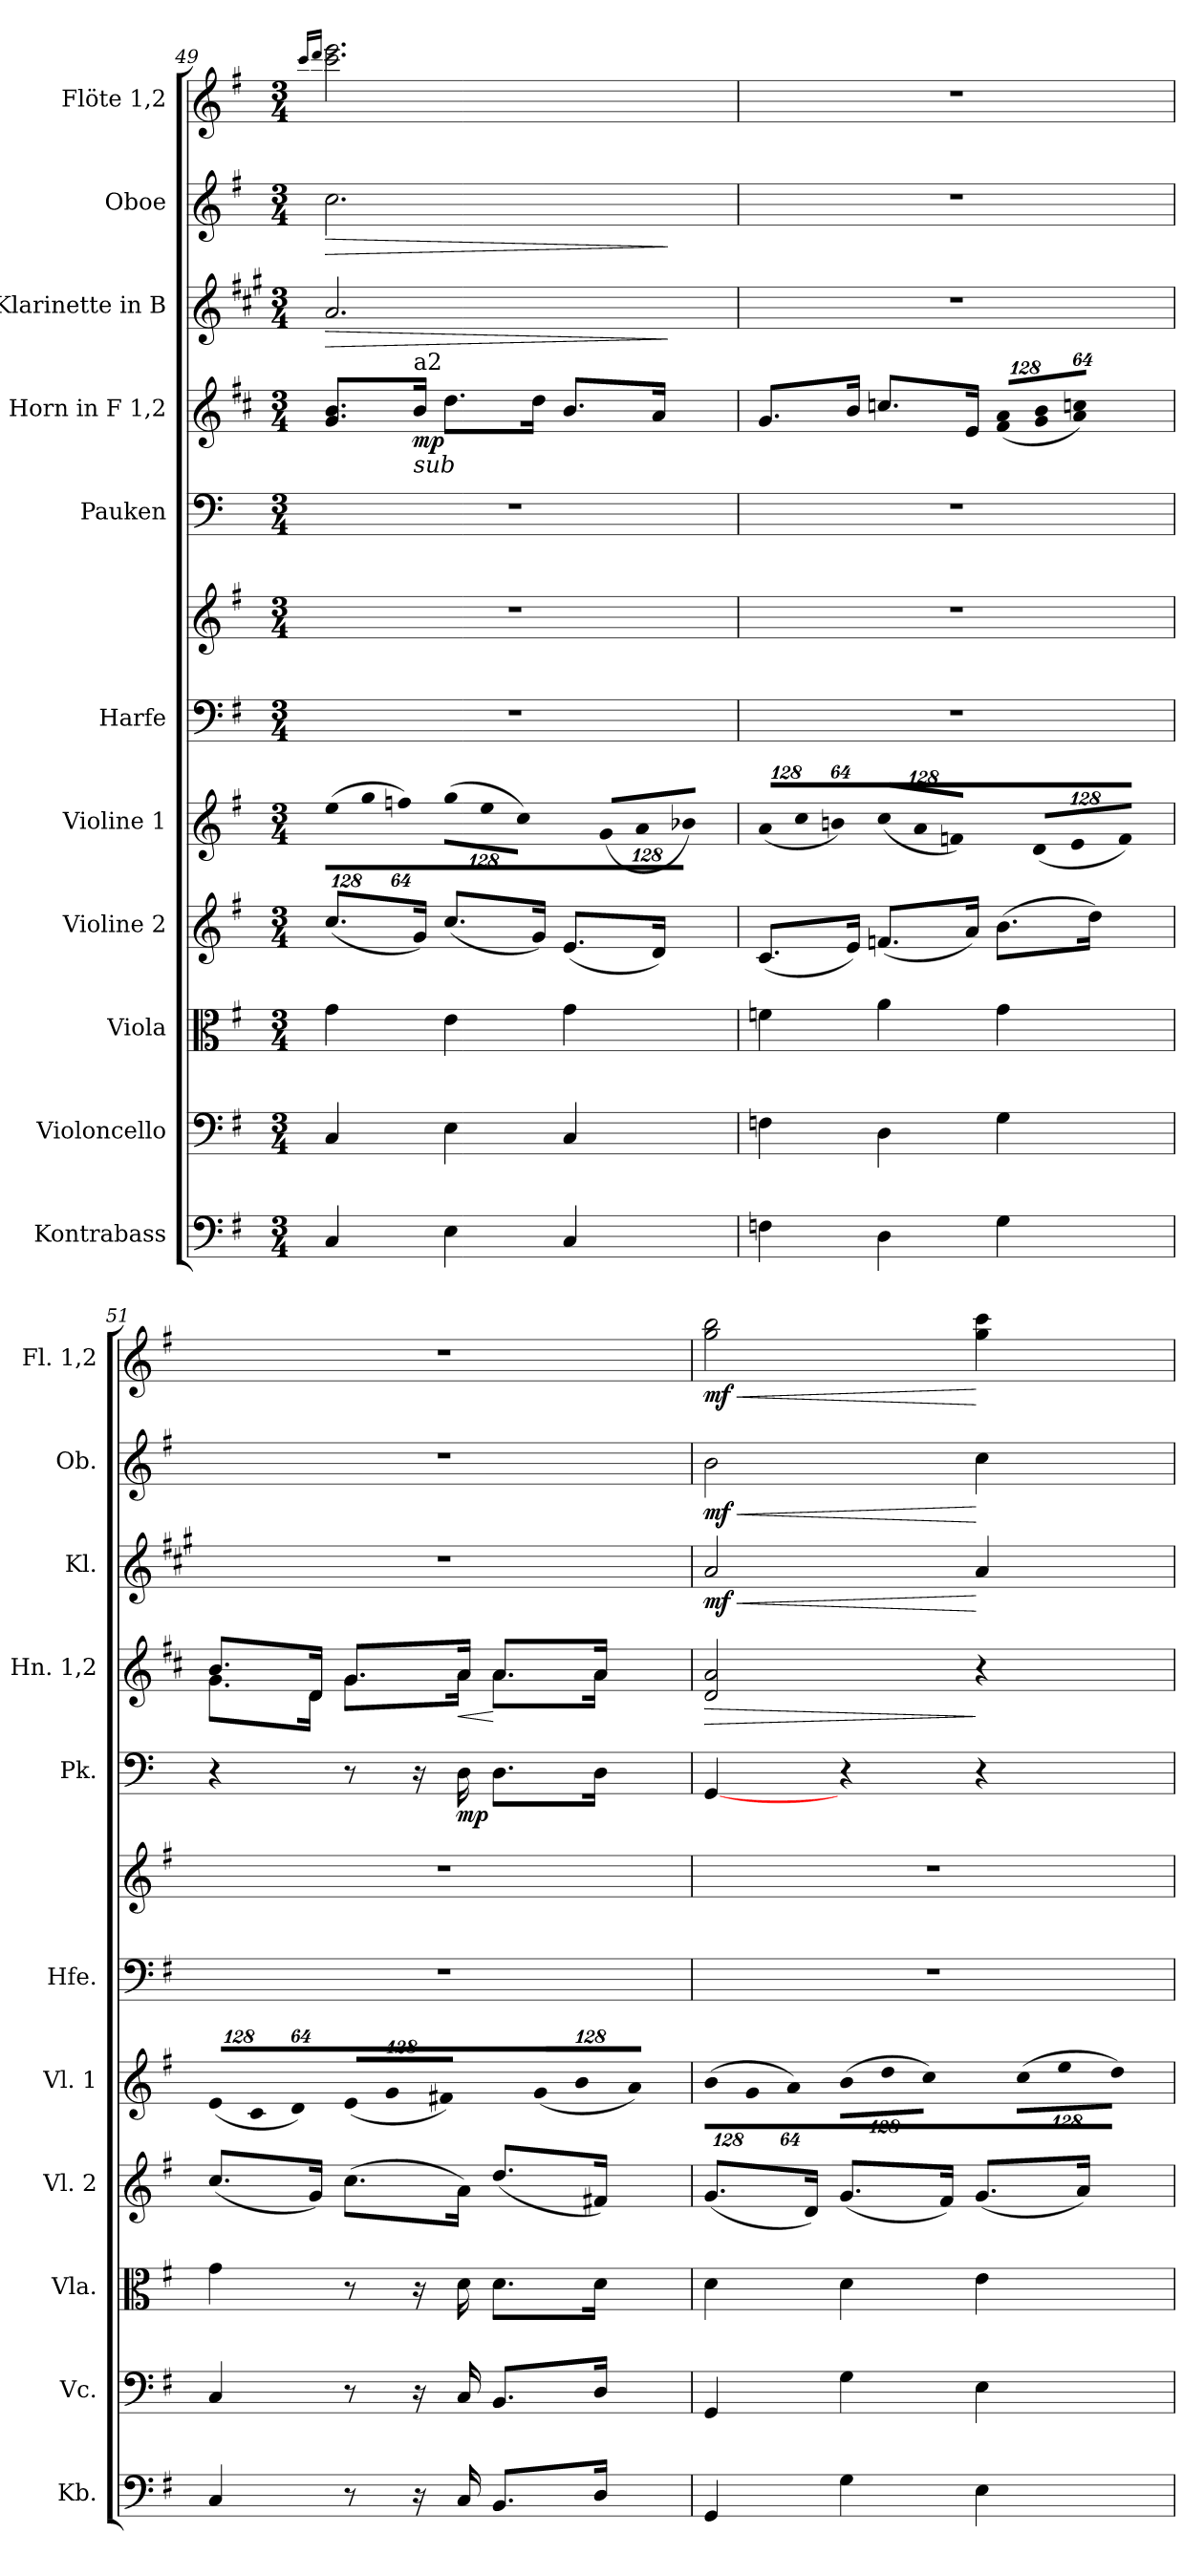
**kern	**kern	**kern	**kern	**kern	**kern	**kern	**kern	**dynam	**kern	**dynam	**kern	**dynam	**kern	**dynam	**kern	**dynam
*part11	*part10	*part9	*part8	*part7	*part6	*part6	*part5	*part5	*part4	*part4	*part3	*part3	*part2	*part2	*part1	*part1
*staff12	*staff11	*staff10	*staff9	*staff8	*staff7	*staff6	*staff5	*staff5	*staff4	*staff4	*staff3	*staff3	*staff2	*staff2	*staff1	*staff1
*I"Kontrabass	*I"Violoncello	*I"Viola	*I"Violine 2	*I"Violine 1	*I"Harfe	*	*I"Pauken	*	*I"Horn in F 1,2	*	*I"Klarinette in B	*	*I"Oboe	*	*I"Flöte 1,2	*
*I'Kb.	*I'Vc.	*I'Vla.	*I'Vl. 2	*I'Vl. 1	*I'Hfe.	*	*I'Pk.	*	*I'Hn. 1,2	*	*I'Kl.	*	*I'Ob.	*	*I'Fl. 1,2	*
*clefF4	*clefF4	*clefC3	*clefG2	*clefG2	*clefF4	*clefG2	*clefF4	*	*clefG2	*	*clefG2	*	*clefG2	*	*clefG2	*
*ITrd7c12	*	*	*	*	*	*	*	*	*ITrd4c7	*	*ITrd1c2	*	*	*	*	*
*k[f#]	*k[f#]	*k[f#]	*k[f#]	*k[f#]	*k[f#]	*k[f#]	*k[]	*	*k[f#]	*	*k[f#]	*	*k[f#]	*	*k[f#]	*
*G:	*G:	*G:	*G:	*G:	*G:	*G:	*C:	*	*G:	*	*G:	*	*G:	*	*G:	*
*M3/4	*M3/4	*M3/4	*M3/4	*M3/4	*M3/4	*M3/4	*M3/4	*	*M3/4	*	*M3/4	*	*M3/4	*	*M3/4	*
=49	=49	=49	=49	=49	=49	=49	=49	=49	=49	=49	=49	=49	=49	=49	=49	=49
.	.	.	.	.	.	.	.	.	.	.	.	.	.	.	16qccci/LL	.
.	.	.	.	.	.	.	.	.	.	.	.	.	.	.	16qdddi/JJ	.
*	*	*	*	*Xbrackettup	*	*	*	*	*	*	*	*	*	*	*	*
!	!	!	!	!LO:N:vis=8	!LO:N:vis=1	!LO:N:vis=1	!LO:N:vis=1	!	!	!	!	!LO:HP:b	!	!LO:HP:b	!	!
4CCi/	4Ci/	4gi\	(8.cci/L	(1024%85eei\L	2.r	2.r	2.r	.	8.ci/ 8.eiL	.	2.gi/	>	2.cci\	>	2.ccci\ 2.eeei	.
!	!	!	!	!LO:N:vis=8	!	!	!	!	!	!	!	!	!	!	!	!
.	.	.	.	1024%85ggi\	.	.	.	.	.	.	.	.	.	.	.	.
!	!	!	!	!LO:N:vis=8	!	!	!	!	!	!	!	!	!	!	!	!
.	.	.	.	512%43ffni\J)	.	.	.	.	.	.	.	.	.	.	.	.
!	!	!	!	!	!	!	!	!	!LO:TX:b:i:t=sub	!	!	!	!	!	!	!
!	!	!	!	!	!	!	!	!	!LO:TX:a:t=a2	!	!	!	!	!	!	!
.	.	.	16gi/Jk)	.	.	.	.	.	16ei/Jk	mp	.	.	.	.	.	.
!	!	!	!	!LO:N:vis=8	!	!	!	!	!	!	!	!	!	!	!	!
4EEi\	4Ei\	4ei\	(8.cci/L	(1024%85ggi\L	.	.	.	.	8.gi\L	.	.	.	.	.	.	.
!	!	!	!	!LO:N:vis=8	!	!	!	!	!	!	!	!	!	!	!	!
.	.	.	.	1024%85eei\	.	.	.	.	.	.	.	.	.	.	.	.
!	!	!	!	!LO:N:vis=8	!	!	!	!	!	!	!	!	!	!	!	!
.	.	.	.	512%43cci\J)	.	.	.	.	.	.	.	.	.	.	.	.
.	.	.	16gi/Jk)	.	.	.	.	.	16gi\Jk	.	.	.	.	.	.	.
!	!	!	!	!LO:N:vis=8	!	!	!	!	!	!	!	!	!	!	!	!
4CCi/	4Ci/	4gi\	(8.ei/L	(1024%85gi/L	.	.	.	.	8.ei/L	.	.	.	.	.	.	.
!	!	!	!	!LO:N:vis=8	!	!	!	!	!	!	!	!	!	!	!	!
.	.	.	.	1024%85ai/	.	.	.	.	.	.	.	.	.	.	.	.
!	!	!	!	!LO:N:vis=8	!	!	!	!	!	!	!	!	!	!	!	!
.	.	.	.	512%43b-Xi/J)	.	.	.	.	.	.	.	.	.	.	.	.
.	.	.	16di/Jk)	.	.	.	.	.	16di/Jk	.	.	.	.	.	.	.
.	.	.	.	.	.	.	.	.	.	.	.	]	.	]	.	.
=50	=50	=50	=50	=50	=50	=50	=50	=50	=50	=50	=50	=50	=50	=50	=50	=50
!	!	!	!	!LO:N:vis=8	!LO:N:vis=1	!LO:N:vis=1	!LO:N:vis=1	!	!	!	!LO:N:vis=1	!	!LO:N:vis=1	!	!LO:N:vis=1	!
4FFni\	4Fni\	4fni\	(8.ci/L	(1024%85ai\L	2.r	2.r	2.r	.	8.ci/L	.	2.r	.	2.r	.	2.r	.
!	!	!	!	!LO:N:vis=8	!	!	!	!	!	!	!	!	!	!	!	!
.	.	.	.	1024%85cci\	.	.	.	.	.	.	.	.	.	.	.	.
!	!	!	!	!LO:N:vis=8	!	!	!	!	!	!	!	!	!	!	!	!
.	.	.	.	512%43bni\J)	.	.	.	.	.	.	.	.	.	.	.	.
.	.	.	16ei/Jk)	.	.	.	.	.	16ei/Jk	.	.	.	.	.	.	.
!	!	!	!	!LO:N:vis=8	!	!	!	!	!	!	!	!	!	!	!	!
4DDi\	4Di\	4ai\	(8.fni/L	(1024%85cci/L	.	.	.	.	8.fni/L	.	.	.	.	.	.	.
!	!	!	!	!LO:N:vis=8	!	!	!	!	!	!	!	!	!	!	!	!
.	.	.	.	1024%85ai/	.	.	.	.	.	.	.	.	.	.	.	.
!	!	!	!	!LO:N:vis=8	!	!	!	!	!	!	!	!	!	!	!	!
.	.	.	.	512%43fni/J)	.	.	.	.	.	.	.	.	.	.	.	.
.	.	.	16ai/Jk)	.	.	.	.	.	16Ai/Jk	.	.	.	.	.	.	.
!	!	!	!	!LO:N:vis=8	!	!	!	!	!	!	!	!	!	!	!	!
*	*	*	*	*	*	*	*	*	*Xbrackettup	*	*	*	*	*	*	*
!	!	!	!	!	!	!	!	!	!LO:N:vis=8	!	!	!	!	!	!	!
4GGi\	4Gi\	4gi\	(8.bi\L	(1024%85di/L	.	.	.	.	(1024%85Bi/ 1024%85diL	.	.	.	.	.	.	.
!	!	!	!	!LO:N:vis=8	!	!	!	!	!LO:N:vis=8	!	!	!	!	!	!	!
.	.	.	.	1024%85ei/	.	.	.	.	1024%85ci/ 1024%85ei	.	.	.	.	.	.	.
!	!	!	!	!LO:N:vis=8	!	!	!	!	!LO:N:vis=8	!	!	!	!	!	!	!
.	.	.	.	512%43fi/J)	.	.	.	.	512%43di/ 512%43fniJ)	.	.	.	.	.	.	.
.	.	.	16ddi\Jk)	.	.	.	.	.	.	.	.	.	.	.	.	.
=51	=51	=51	=51	=51	=51	=51	=51	=51	=51	=51	=51	=51	=51	=51	=51	=51
!	!	!	!	!LO:N:vis=8	!LO:N:vis=1	!LO:N:vis=1	!	!	!	!	!LO:N:vis=1	!	!LO:N:vis=1	!	!LO:N:vis=1	!
*	*	*	*	*	*	*	*	*	*^	*	*	*	*	*	*	*
4CCi/	4Ci/	4gi\	(8.cci/L	(1024%85ei/L	2.r	2.r	4r	.	8.ei/L	8.ci\L	.	2.r	.	2.r	.	2.r	.
!	!	!	!	!LO:N:vis=8	!	!	!	!	!	!	!	!	!	!	!	!	!
.	.	.	.	1024%85ci/	.	.	.	.	.	.	.	.	.	.	.	.	.
!	!	!	!	!LO:N:vis=8	!	!	!	!	!	!	!	!	!	!	!	!	!
.	.	.	.	512%43di/J)	.	.	.	.	.	.	.	.	.	.	.	.	.
.	.	.	16gi/Jk)	.	.	.	.	.	16Gi/Jk	16Gi\Jk	.	.	.	.	.	.	.
!	!	!	!	!LO:N:vis=8	!	!	!	!	!	!	!	!	!	!	!	!	!
8r	8r	8r	(8.cci\L	(1024%85ei/L	.	.	8r	.	8.ci/L	8.ci\L	.	.	.	.	.	.	.
!	!	!	!	!LO:N:vis=8	!	!	!	!	!	!	!	!	!	!	!	!	!
.	.	.	.	1024%85gi/	.	.	.	.	.	.	.	.	.	.	.	.	.
16r	16r	16r	.	.	.	.	16r	.	.	.	.	.	.	.	.	.	.
!	!	!	!	!LO:N:vis=8	!	!	!	!	!	!	!	!	!	!	!	!	!
.	.	.	.	512%43f#Xi/J)	.	.	.	.	.	.	.	.	.	.	.	.	.
!	!	!	!	!	!	!	!	!	!	!	!LO:HP:b	!	!	!	!	!	!
16CCi/	16Ci/	16di\	16ai\Jk)	.	.	.	16Di\	mp	16di/Jk	16di\Jk	<	.	.	.	.	.	.
!	!	!	!	!LO:N:vis=8	!	!	!	!	!	!	!	!	!	!	!	!	!
8.BBBi/L	8.BBi/L	8.di\L	(8.ddi/L	(1024%85gi/L	.	.	8.Di\L	.	8.di/L	8.di\L	[	.	.	.	.	.	.
!	!	!	!	!LO:N:vis=8	!	!	!	!	!	!	!	!	!	!	!	!	!
.	.	.	.	1024%85bi/	.	.	.	.	.	.	.	.	.	.	.	.	.
!	!	!	!	!LO:N:vis=8	!	!	!	!	!	!	!	!	!	!	!	!	!
.	.	.	.	512%43ai/J)	.	.	.	.	.	.	.	.	.	.	.	.	.
16DDi/Jk	16Di/Jk	16di\Jk	16f#Xi/Jk)	.	.	.	16Di\Jk	.	16di/Jk	16di\Jk	.	.	.	.	.	.	.
=52	=52	=52	=52	=52	=52	=52	=52	=52	=52	=52	=52	=52	=52	=52	=52	=52	=52
!	!	!	!	!LO:N:vis=8	!LO:N:vis=1	!LO:N:vis=1	!	!	!	!	!LO:HP:b	!	!LO:HP:b	!	!LO:HP:b	!	!LO:HP:b
*	*	*	*	*	*	*	*	*	*v	*v	*	*	*	*	*	*	*
4GGGi/	4GGi/	4di\	(8.gi/L	(1024%85bi/L	2.r	2.r	[4GGi/	.	2Gi/ 2di	>	2gi/	< mf	2bi\	< mf	2ggi\ 2bbi	< mf
!	!	!	!	!LO:N:vis=8	!	!	!	!	!	!	!	!	!	!	!	!
.	.	.	.	1024%85gi/	.	.	.	.	.	.	.	.	.	.	.	.
!	!	!	!	!LO:N:vis=8	!	!	!	!	!	!	!	!	!	!	!	!
.	.	.	.	512%43ai/J)	.	.	.	.	.	.	.	.	.	.	.	.
.	.	.	16di/Jk)	.	.	.	.	.	.	.	.	.	.	.	.	.
!	!	!	!	!LO:N:vis=8	!	!	!	!	!	!	!	!	!	!	!	!
4GGi\	4Gi\	4di\	(8.gi/L	(1024%85bi\L	.	.	4r	.	.	.	.	.	.	.	.	.
!	!	!	!	!LO:N:vis=8	!	!	!	!	!	!	!	!	!	!	!	!
.	.	.	.	1024%85ddi\	.	.	.	.	.	.	.	.	.	.	.	.
!	!	!	!	!LO:N:vis=8	!	!	!	!	!	!	!	!	!	!	!	!
.	.	.	.	512%43cci\J)	.	.	.	.	.	.	.	.	.	.	.	.
.	.	.	16f#i/Jk)	.	.	.	.	.	.	.	.	.	.	.	.	.
!	!	!	!	!LO:N:vis=8	!	!	!	!	!	!	!	!	!	!	!	!
4EEi\	4Ei\	4ei\	(8.gi/L	(1024%85cci\L	.	.	4r	.	4r	]	4gi/	[	4cci\	[	4ggi\ 4ccci	[
!	!	!	!	!LO:N:vis=8	!	!	!	!	!	!	!	!	!	!	!	!
.	.	.	.	1024%85eei\	.	.	.	.	.	.	.	.	.	.	.	.
!	!	!	!	!LO:N:vis=8	!	!	!	!	!	!	!	!	!	!	!	!
.	.	.	.	512%43ddi\J)	.	.	.	.	.	.	.	.	.	.	.	.
.	.	.	16ai/Jk)	.	.	.	.	.	.	.	.	.	.	.	.	.
=	=	=	=	=	=	=	=	=	=	=	=	=	=	=	=	=
*-	*-	*-	*-	*-	*-	*-	*-	*-	*-	*-	*-	*-	*-	*-	*-	*-
